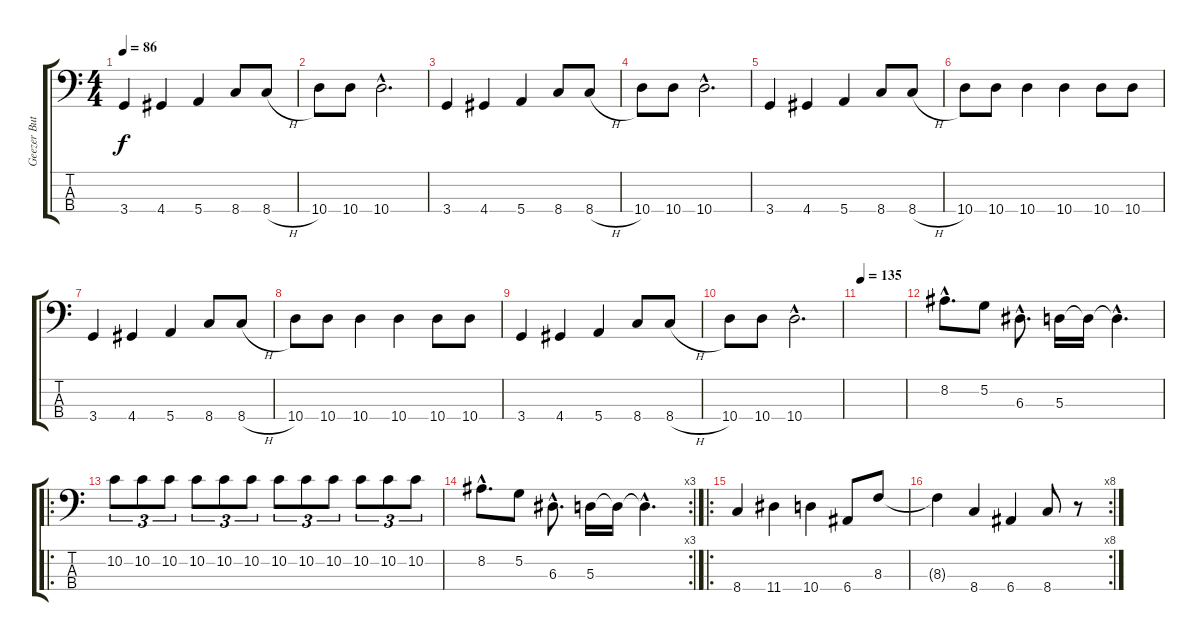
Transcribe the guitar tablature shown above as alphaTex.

\track ("Geezer Butler" "Geezer But") {instrument electricbassfinger}
\staff {score tabs}
\tuning (G2 D2 A1 E1) {hide}
\ts (4 4)
\tempo 86
\clef f4
\ks c
3.4.4{dy f} 4.4.4 5.4.4 8.4.8 8.4{h}.8 |
10.4.8 10.4.8 10.4{hac}.2{d} |
3.4.4 4.4.4 5.4.4 8.4.8 8.4{h}.8 |
10.4.8 10.4.8 10.4{hac}.2{d} |
3.4.4 4.4.4 5.4.4 8.4.8 8.4{h}.8 |
10.4.8 10.4.8 10.4.4 10.4.4 10.4.8 10.4.8 |
3.4.4 4.4.4 5.4.4 8.4.8 8.4{h}.8 |
10.4.8 10.4.8 10.4.4 10.4.4 10.4.8 10.4.8 |
3.4.4 4.4.4 5.4.4 8.4.8 8.4{h}.8 |
10.4.8 10.4.8 10.4{hac}.2{d} |
\tempo 135
|
8.2{hac}.8{d} 5.2.8 6.3{hac}.8{d} 5.3.16 5.3{t}.16 5.3{hac t}.4{d} |
\ro
10.2.8{tu (3 2)} 10.2.8{tu (3 2)} 10.2.8{tu (3 2)} 10.2.8{tu (3 2)} 10.2.8{tu (3 2)} 10.2.8{tu (3 2)} 10.2.8{tu (3 2)} 10.2.8{tu (3 2)} 10.2.8{tu (3 2)} 10.2.8{tu (3 2)} 10.2.8{tu (3 2)} 10.2.8{tu (3 2)} |
\rc 3
8.2{hac}.8{d} 5.2.8 6.3{hac}.8{d} 5.3.16 5.3{t}.16 5.3{hac t}.4{d} |
\ro
8.4.4 11.4.4 10.4.4 6.4.8 8.3.8 |
\rc 8
8.3{t}.4 8.4.4 6.4.4 8.4.8 r.8
